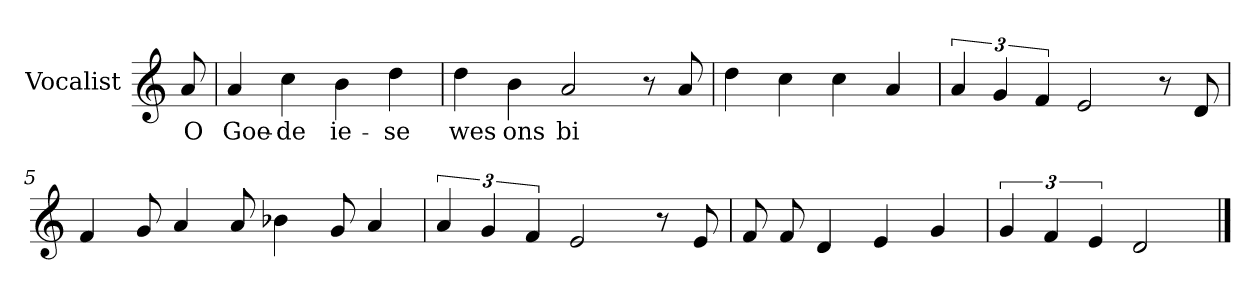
**kern	**text
*part1	*part1
*staff1	*staff1
*I"Vocalist	*
*k[]	*
=	=
8a	O
=1	=1
4a	Goe-
4cc	-de
4b	ie-
4dd	-se
=2	=2
4dd	wes
4b	ons
2a	bi
8r	.
8a	.
=3	=3
4dd	.
4cc	.
4cc	.
4a	.
=4	=4
6a	.
6g	.
6f	.
2e	.
8r	.
8d	.
=5	=5
4f	.
8g	.
4a	.
8a	.
4b-X	.
8g	.
4a	.
=6	=6
6a	.
6g	.
6f	.
2e	.
8r	.
8e	.
=7	=7
8f	.
8f	.
4d	.
4e	.
4g	.
=8	=8
6g	.
6f	.
6e	.
2d	.
==	==
*-	*-
